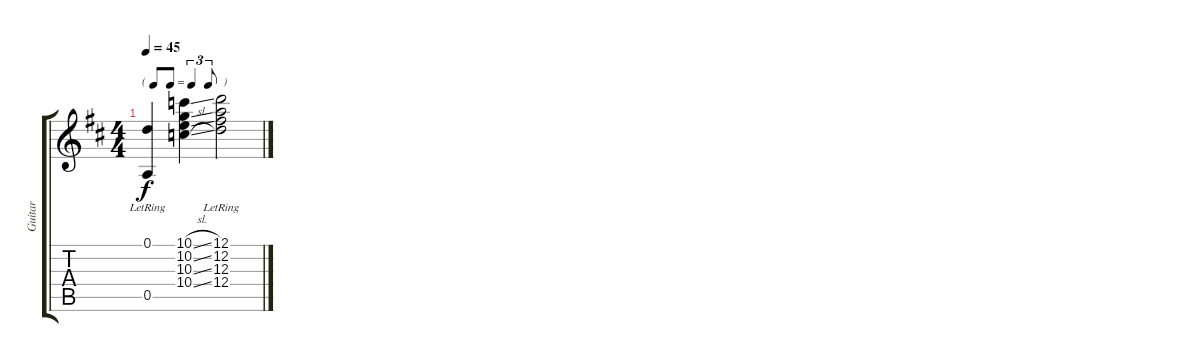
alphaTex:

\track ("Guitar" "Guitar") {instrument electricguitarjazz}
\staff {score tabs}
\tuning (D4 A3 Gb3 D3 A2 D2) {hide}
\ts (4 4)
\tf triplet8th
\tempo 45
\clef g2
\ks d
(0.1{lr} 0.5{lr}).4{dy f} (10.1{sl} 10.2{sl} 10.3{sl} 10.4{sl}).4 (12.1{lr} 12.2{lr} 12.3{lr} 12.4{lr}).2
